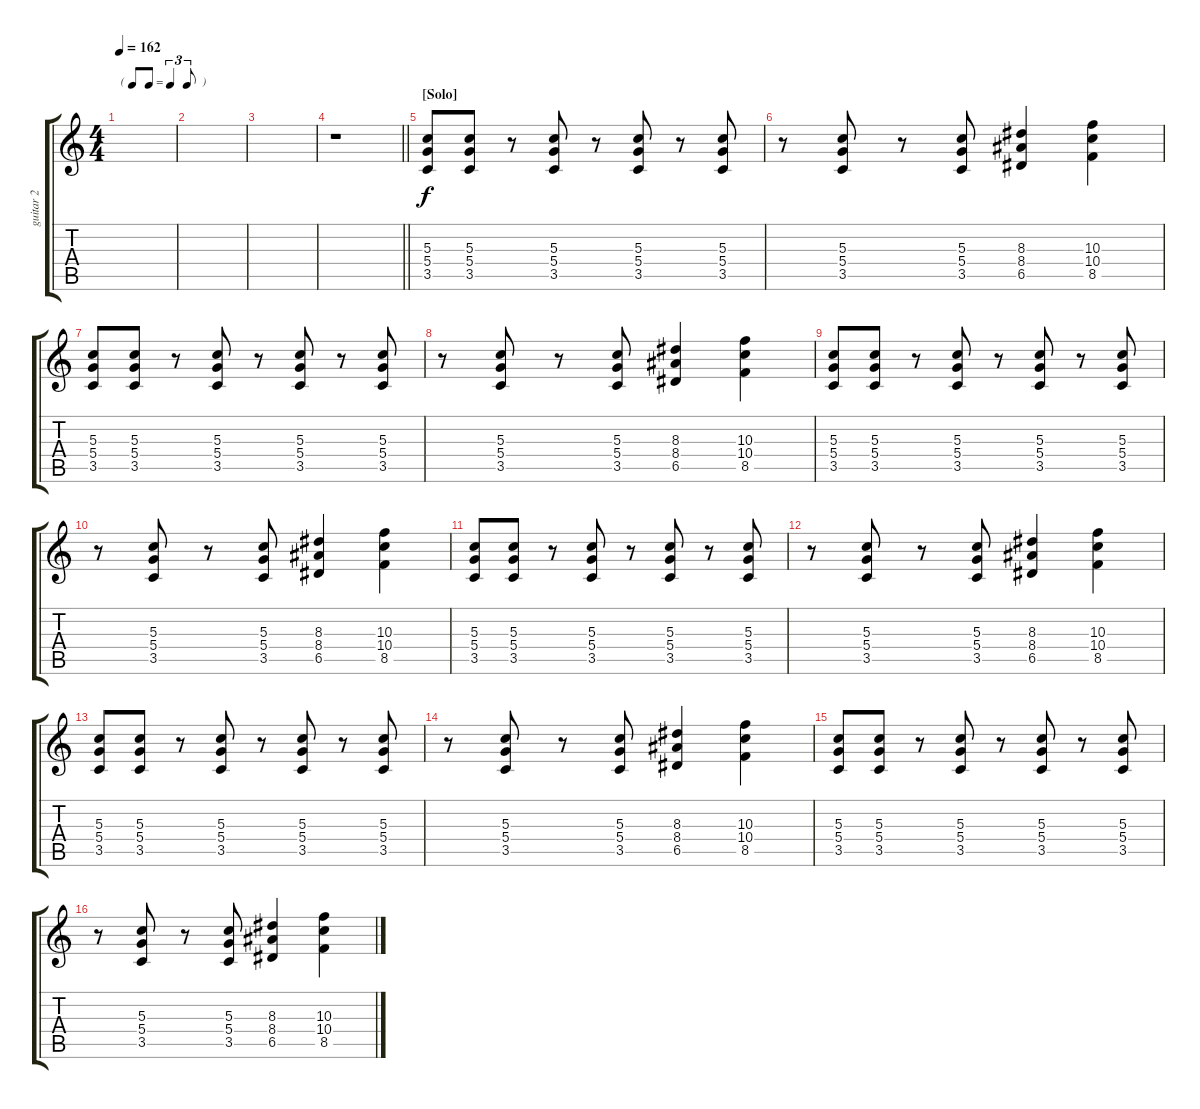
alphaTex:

\track ("guitar 2" "guitar 2") {instrument overdrivenguitar}
\staff {score tabs}
\tuning (E4 B3 G3 D3 A2 E2) {hide}
\ts (4 4)
\tf triplet8th
\tempo 162
\clef g2
\ks c
|
|
|
\barLineRight lightlight
r.1 |
\section ("" "[Solo]")
(5.3 5.4 3.5).8 (5.3 5.4 3.5).8 r.8 (5.3 5.4 3.5).8 r.8 (5.3 5.4 3.5).8 r.8 (5.3 5.4 3.5).8 |
r.8 (5.3 5.4 3.5).8 r.8 (5.3 5.4 3.5).8 (8.3 8.4 6.5).4 (10.3 10.4 8.5).4 |
(5.3 5.4 3.5).8 (5.3 5.4 3.5).8 r.8 (5.3 5.4 3.5).8 r.8 (5.3 5.4 3.5).8 r.8 (5.3 5.4 3.5).8 |
r.8 (5.3 5.4 3.5).8 r.8 (5.3 5.4 3.5).8 (8.3 8.4 6.5).4 (10.3 10.4 8.5).4 |
(5.3 5.4 3.5).8 (5.3 5.4 3.5).8 r.8 (5.3 5.4 3.5).8 r.8 (5.3 5.4 3.5).8 r.8 (5.3 5.4 3.5).8 |
r.8 (5.3 5.4 3.5).8 r.8 (5.3 5.4 3.5).8 (8.3 8.4 6.5).4 (10.3 10.4 8.5).4 |
(5.3 5.4 3.5).8 (5.3 5.4 3.5).8 r.8 (5.3 5.4 3.5).8 r.8 (5.3 5.4 3.5).8 r.8 (5.3 5.4 3.5).8 |
r.8 (5.3 5.4 3.5).8 r.8 (5.3 5.4 3.5).8 (8.3 8.4 6.5).4 (10.3 10.4 8.5).4 |
(5.3 5.4 3.5).8 (5.3 5.4 3.5).8 r.8 (5.3 5.4 3.5).8 r.8 (5.3 5.4 3.5).8 r.8 (5.3 5.4 3.5).8 |
r.8 (5.3 5.4 3.5).8 r.8 (5.3 5.4 3.5).8 (8.3 8.4 6.5).4 (10.3 10.4 8.5).4 |
(5.3 5.4 3.5).8 (5.3 5.4 3.5).8 r.8 (5.3 5.4 3.5).8 r.8 (5.3 5.4 3.5).8 r.8 (5.3 5.4 3.5).8 |
r.8 (5.3 5.4 3.5).8 r.8 (5.3 5.4 3.5).8 (8.3 8.4 6.5).4 (10.3 10.4 8.5).4
